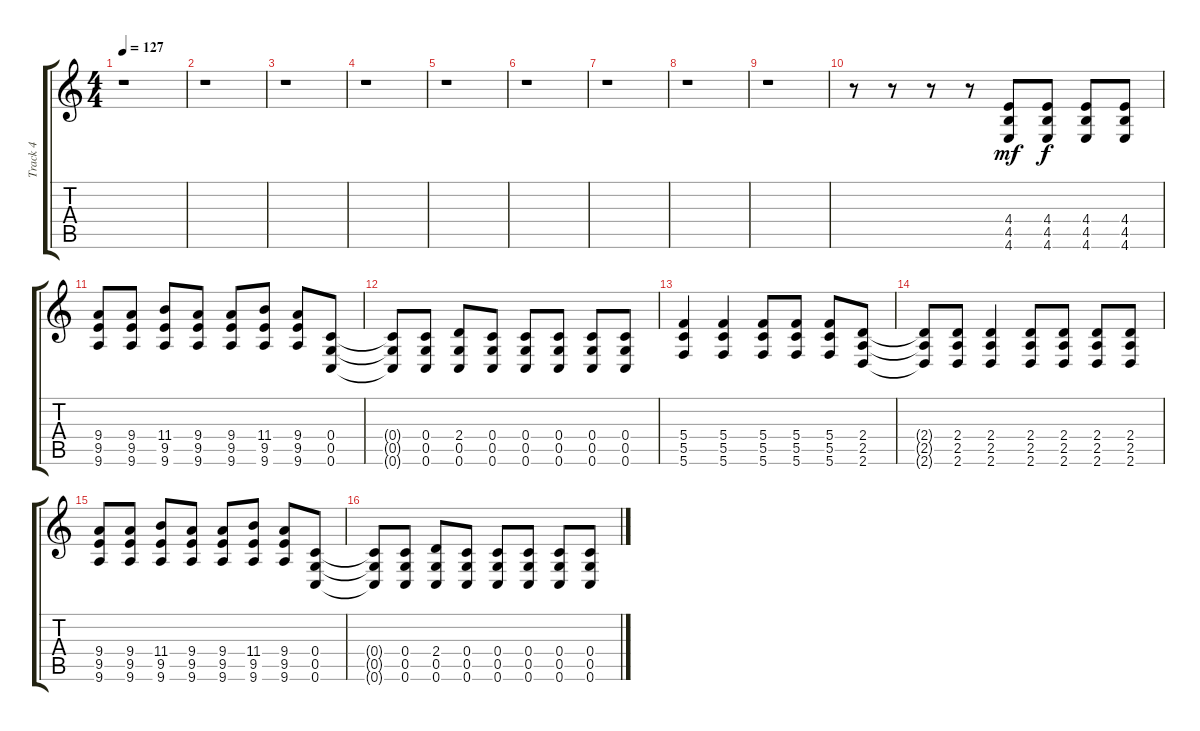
\track ("Track 4" "Track 4") {instrument overdrivenguitar}
\staff {score tabs}
\tuning (D4 A3 F3 C3 G2 C2) {hide}
\ts (4 4)
\tempo 127
\clef g2
\ks c
r.1{dy f} |
r.1 |
r.1 |
r.1 |
r.1 |
r.1 |
r.1 |
r.1 |
r.1 |
r.8 r.8 r.8 r.8 (4.4 4.5 4.6).8{dy mf} (4.4 4.5 4.6).8{dy f} (4.4 4.5 4.6).8 (4.4 4.5 4.6).8 |
(9.4 9.5 9.6).8 (9.4 9.5 9.6).8 (11.4 9.5 9.6).8 (9.4 9.5 9.6).8 (9.4 9.5 9.6).8 (11.4 9.5 9.6).8 (9.4 9.5 9.6).8 (0.4 0.5 0.6).8 |
(0.4{t} 0.5{t} 0.6{t}).8 (0.4 0.5 0.6).8 (2.4 0.5 0.6).8 (0.4 0.5 0.6).8 (0.4 0.5 0.6).8 (0.4 0.5 0.6).8 (0.4 0.5 0.6).8 (0.4 0.5 0.6).8 |
(5.4 5.5 5.6).4 (5.4 5.5 5.6).4 (5.4 5.5 5.6).8 (5.4 5.5 5.6).8 (5.4 5.5 5.6).8 (2.4 2.5 2.6).8 |
(2.4{t} 2.5{t} 2.6{t}).8 (2.4 2.5 2.6).8 (2.4 2.5 2.6).4 (2.4 2.5 2.6).8 (2.4 2.5 2.6).8 (2.4 2.5 2.6).8 (2.4 2.5 2.6).8 |
(9.4 9.5 9.6).8 (9.4 9.5 9.6).8 (11.4 9.5 9.6).8 (9.4 9.5 9.6).8 (9.4 9.5 9.6).8 (11.4 9.5 9.6).8 (9.4 9.5 9.6).8 (0.4 0.5 0.6).8 |
(0.4{t} 0.5{t} 0.6{t}).8 (0.4 0.5 0.6).8 (2.4 0.5 0.6).8 (0.4 0.5 0.6).8 (0.4 0.5 0.6).8 (0.4 0.5 0.6).8 (0.4 0.5 0.6).8 (0.4 0.5 0.6).8
